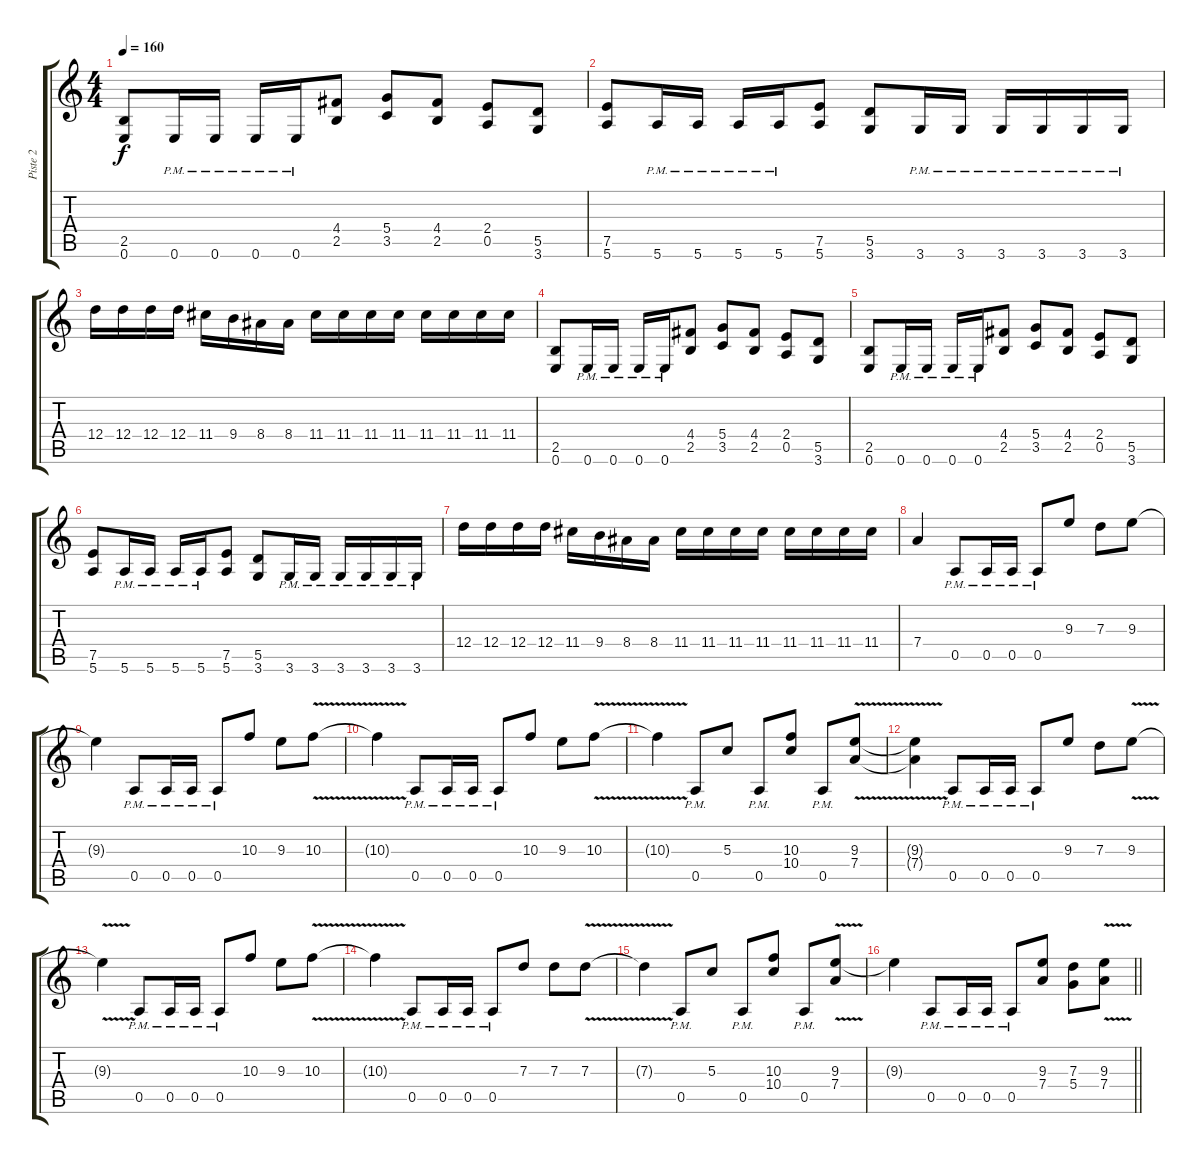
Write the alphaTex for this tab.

\track ("Piste 2" "Piste 2") {instrument distortionguitar}
\staff {score tabs}
\tuning (E4 B3 G3 D3 A2 E2) {hide}
\ts (4 4)
\tempo 160
\clef g2
\ks c
(2.5 0.6).8{dy f} 0.6{pm}.16 0.6{pm}.16 0.6{pm}.16 0.6{pm}.16 (4.4 2.5).8 (5.4 3.5).8 (4.4 2.5).8 (2.4 0.5).8 (5.5 3.6).8 |
(7.5 5.6).8 5.6{pm}.16 5.6{pm}.16 5.6{pm}.16 5.6{pm}.16 (7.5 5.6).8 (5.5 3.6).8 3.6{pm}.16 3.6{pm}.16 3.6{pm}.16 3.6{pm}.16 3.6{pm}.16 3.6{pm}.16 |
12.4.16 12.4.16 12.4.16 12.4.16 11.4.16 9.4.16 8.4.16 8.4.16 11.4.16 11.4.16 11.4.16 11.4.16 11.4.16 11.4.16 11.4.16 11.4.16 |
(2.5 0.6).8 0.6{pm}.16 0.6{pm}.16 0.6{pm}.16 0.6{pm}.16 (4.4 2.5).8 (5.4 3.5).8 (4.4 2.5).8 (2.4 0.5).8 (5.5 3.6).8 |
(2.5 0.6).8 0.6{pm}.16 0.6{pm}.16 0.6{pm}.16 0.6{pm}.16 (4.4 2.5).8 (5.4 3.5).8 (4.4 2.5).8 (2.4 0.5).8 (5.5 3.6).8 |
(7.5 5.6).8 5.6{pm}.16 5.6{pm}.16 5.6{pm}.16 5.6{pm}.16 (7.5 5.6).8 (5.5 3.6).8 3.6{pm}.16 3.6{pm}.16 3.6{pm}.16 3.6{pm}.16 3.6{pm}.16 3.6{pm}.16 |
12.4.16 12.4.16 12.4.16 12.4.16 11.4.16 9.4.16 8.4.16 8.4.16 11.4.16 11.4.16 11.4.16 11.4.16 11.4.16 11.4.16 11.4.16 11.4.16 |
7.4.4 0.5{pm}.8 0.5{pm}.16 0.5{pm}.16 0.5{pm}.8 9.3.8 7.3.8 9.3.8 |
9.3{t}.4 0.5{pm}.8 0.5{pm}.16 0.5{pm}.16 0.5{pm}.8 10.3.8 9.3.8 10.3{v}.8 |
10.3{t}.4 0.5{pm}.8 0.5{pm}.16 0.5{pm}.16 0.5{pm}.8 10.3.8 9.3.8 10.3{v}.8 |
10.3{t}.4 0.5{pm}.8 5.3.8 0.5{pm}.8 (10.3 10.4).8 0.5{pm}.8 (9.3{v} 7.4{v}).8 |
(9.3{t} 7.4{t}).4 0.5{pm}.8 0.5{pm}.16 0.5{pm}.16 0.5{pm}.8 9.3.8 7.3.8 9.3{v}.8 |
9.3{t}.4 0.5{pm}.8 0.5{pm}.16 0.5{pm}.16 0.5{pm}.8 10.3.8 9.3.8 10.3{v}.8 |
10.3{t}.4 0.5{pm}.8 0.5{pm}.16 0.5{pm}.16 0.5{pm}.8 7.3.8 7.3.8 7.3{v}.8 |
7.3{t}.4 0.5{pm}.8 5.3.8 0.5{pm}.8 (10.3 10.4).8 0.5{pm}.8 (9.3 7.4{v}).8 |
\barLineRight lightlight
9.3{t}.4 0.5{pm}.8 0.5{pm}.16 0.5{pm}.16 0.5{pm}.8 (9.3 7.4).8 (7.3 5.4).8 (9.3{v} 7.4{v}).8
